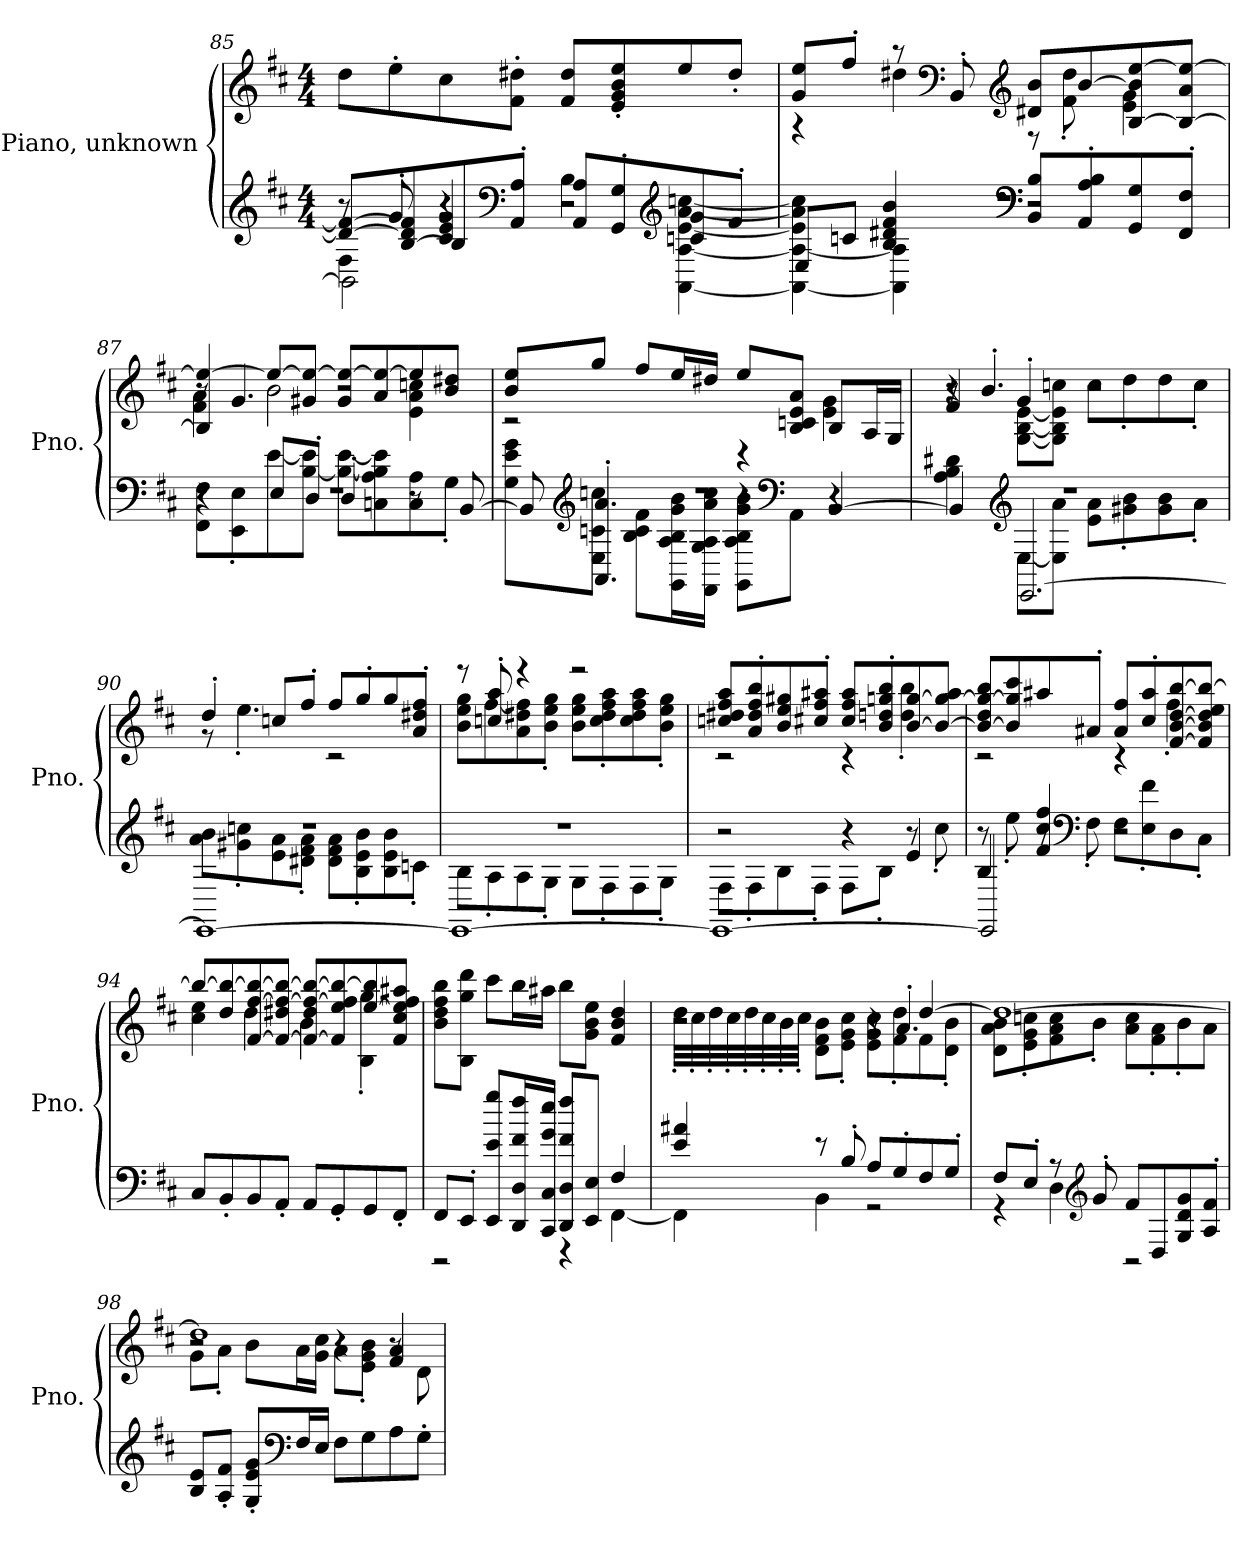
**kern	**kern
*part1	*part1
*staff2	*staff1
*I"Piano, unknown	*
*I'Pno.	*
*clefG2	*clefG2
*k[f#c#]	*k[f#c#]
*M4/4	*M4/4
=85	=85
*^	*
*	*^	*
*	*	*^	*
8r	4F#\	8d/_ 8f#/_L	2BB\]	8dd\L
8g'/	.	[8B/ 8d/] 8f#/]	.	8ee'\
4c#/ 4e/ 4g/	4r	8B/]	.	8cc#\
*clefF4	*	*	*	*
.	.	8AA/' 8A/'J	.	8f#\' 8dd#X\'J
2r	4B\	8AA/ 8A/L	2r	8f#/ 8dd#/L
.	.	8GG/' 8G/'	.	8e/' 8g/' 8b/' 8ee/'
*clefG2	*	*	*	*
.	[4AA\ [4A\ [4e\ [4a\ [4ccn\	8cn/ 8g/	.	8ee/
.	.	8f#'/J	.	8dd#'/J
*	*	*v	*v	*
!!LO:LB:g=z
=86	=86	=86	=86
*	*	*	*^
1r	4AA\_ 4A\_ 4e\] 4a\] 4cc\]	8E/L	8g/ 8ee/L	4r
.	.	8cn/J	8ff#'/J	.
.	4AA\] 4A\]	4B/ 4d#X/ 4f#/ 4b/	8r	4dd#X\
*	*	*	*clefF4	*
.	.	.	8BB'/	.
*clefF4	*	*	*clefG2	*
.	2r	8BB/ 8B/L	8d#X/ 8b/L	8r
.	.	8AA/' 8A/' 8B/'	[8b/	8f#\' 8dd#\'
.	.	8GG/ 8G/	[8B/ 8b/] [8ee/	4e\ 4g\
.	.	8FF#/' 8F#/'J	8B/_ 8a/ 8ee/_J	.
=87	=87	=87	=87	=87
*	*	*	*	*^
1r	8FF#\ 8F#\L	4r	4B/] 4ee/_	4f#\ 4a\	8r
.	8EE\' 8E\'	.	.	.	4.g/
.	[8e\	8E/L	8ee/L_	2b\	.
.	[8B\ 8e\]J	8D'/J	8g#X/ 8ee/_J	.	.
.	8B\_ [8e\L	4D'/	8g#/ 8ee/_L	.	2r
.	8Cn\ 8A\ 8B\] 8e\]	.	8a/ 8ee/_	.	.
.	8C\ 8A\	8r	8ee/]	4e\ 4a\ 4ccn\	.
.	8G'\J	[8BB/	8b/ 8dd#X/J	.	.
*	*	*	*	*v	*v
!!LO:LB:g=z
=88	=88	=88	=88	=88
1r	8G\ 8e\ 8g\L	8BB/]	8b/ 8ee/L	2r
*clefG2	*	*	*	*
.	8E\ 8cn\ 8ccn\J	4.AA/' 4.a/'	8gg/J	.
.	8B\ 8c\ 8f#\L	.	8ff#/L	.
.	16GG\ 16A\ 16B\ 16g\ 16b\L	.	16ee/L	.
.	16FF#\ 16G\ 16A\ 16a\ 16cc\JJ	.	16dd#X/JJ	.
.	8GG\ 8A\ 8B\ 8g\ 8b\L	4r	8ee/L	4r
*clefF4	*	*	*	*
.	8AA\J	.	8B/ 8cn/ 8e/ 8a/J	.
.	4r	[4BB/	8B/L	4e\ 4g\
.	.	.	16A/L	.
.	.	.	16G/JJ	.
=89	=89	=89	=89	=89
*	*	*	*	*^
1r	4A\ 4B\ 4d#X\	4BB/]	8r	4r	4f#/
.	.	.	4.b'/	.	.
*clefG2	*	*	*	*	*
.	[8E\L	[2.EE/	.	[8G\ [8B\ [8e\L	4g'/
.	8E\] 8a\J	.	.	8G\] 8B\] 8e\] 8ccn\J	.
.	8e\ 8a\L	.	2r	8cc\L	2r
.	8g#X\' 8b\'	.	.	8dd'\	.
.	8g#\ 8b\	.	.	8dd\	.
.	8a'\J	.	.	8cc'\J	.
*	*	*	*	*v	*v
!!LO:LB:g=z
=90	=90	=90	=90	=90
1r	8a\ 8b\L	1EE_	4dd'/	8r
.	8g#X\' 8ccn\'	.	.	4.ee'\
.	8e\ 8a\	.	8ccn/L	.
.	8d#X\' 8f#\' 8a\'J	.	8ff#'/J	.
.	8d#\ 8f#\ 8a\L	.	8ff#/L	2r
.	8B\' 8e\' 8b\'	.	8gg'/	.
.	8B\ 8e\ 8b\	.	8gg/	.
.	8cn'\J	.	8a/' 8dd#X/' 8ff#/'J	.
=91	=91	=91	=91	=91
1r	8B\L	1EE_	8r	8b\ 8ee\ 8gg\L
.	8A'\	.	8ccn/' 8aa/'	[8ff#\
.	8A\	.	4r	8a\ 8dd#X\ 8ff#\]
.	8G'\J	.	.	8b\' 8ee\' 8gg\'J
.	8G\L	.	2r	8b\ 8ee\ 8gg\L
.	8F#'\	.	.	8cc\' 8dd#\' 8ff#\' 8aa\'
.	8F#\	.	.	8cc\ 8dd#\ 8ff#\ 8aa\
.	8G'\J	.	.	8b\' 8ee\' 8gg\'J
!!LO:LB:g=z	!!
=92	=92	=92	=92	=92
2r	8F#\L	1EE_	8ccn/ 8dd#X/ 8ff#/ 8aa/L	2r
.	8F#'\	.	8a/' 8dd#/' 8ff#/' 8bb/'	.
.	8B\	.	8b/ 8ee/ 8gg#X/	.
.	8F#'\J	.	8cc#X/' 8ff#/' 8aa#X/'J	.
4r	8F#\L	.	8cc#/ 8ff#/ 8aa#/L	4r
.	8B'\J	.	8b/' 8ddn/' 8ggn/' 8bb/'	.
4e/	8r	.	[8b/ [8gg/	4dd\' 4bb\'
.	8cc#'\	.	8b/_ 8gg/_ 8aa#/J	.
=93	=93	=93	=93	=93
4B/	8r	2EE/]	8b/_ 8dd/ 8gg/_ 8bb/L	2r
.	8ee'\	.	8b/] 8gg/] 8ccc#/	.
4f#/ 4cc#/ 4ff#/	8r	.	8aa#X/	.
*clefF4	*	*	*	*
.	8F#'\	.	8a#X'/J	.
2r	8F#\L	2r	8a#/ 8ff#/L	4r
.	8E\' 8f#\'	.	8cc#/' 8aa#/'	.
.	8D\	.	[8f#/ [8b/ [8dd/ [8bb/	4ff#'\
.	8C#'\J	.	8f#/] 8b/] 8dd/] 8ee/ 8bb/_J	.
*v	*v	*v	*	*
!!LO:PB:g=z	!!
=94	=94	=94
8C#/L	8bb/L_	4cc#\ 4ee\
8BB'/	8dd/ 8bb/_	.
8BB/	[8f#/ [8ff#/ 8bb/_	4dd\
8AA'/J	8f#/_ 8dd#X/ 8ff#/_ 8bb/_J	.
8AA/L	8f#/_ 8dd#/ 8ff#/_ 8bb/_L	4b\
8GG'/	8f#/] 8ee/ 8ff#/] 8bb/_	.
8GG/	[8ee/ 8bb/]	4B\' 4gg\'
8FF#'/J	8f#/ 8cc#/ 8ee/] 8ff#/ 8aa#X/J	.
*	*v	*v
=95	=95
*^	*
8FF#/L	2r	8b\ 8dd\ 8ff#\ 8bb\L
8EE'/J	.	8B\ 8gg\ 8ddd\J
8EE/ 8e/ 8gg/L	.	8ccc#\L
16DD/ 16D/ 16f#/ 16ff#/L	.	16bb\L
16CC#/ 16C#/ 16g/ 16ee/JJ	.	16aa#X\JJ
8DD/ 8D/ 8f#/ 8ff#/L	4r	8bb\L
8EE/ 8E/J	.	8g\ 8b\ 8ee\J
4F#/	[4FF#\	4f#/ 4b/ 4dd/
=96	=96	=96
*	*	*^
*	*	*	*^
4e/ 4a#X/	4FF#\]	2r	32dd'\LLL	2r
.	.	.	32cc#'\	.
.	.	.	32dd'\	.
.	.	.	32cc#'\	.
.	.	.	32dd'\	.
.	.	.	32cc#'\	.
.	.	.	32b'\	.
.	.	.	32cc#'\JJJ	.
8r	4BB\	.	8d\ 8f#\ 8b\L	.
8B'/	.	.	8e\' 8g\' 8cc#\'J	.
8A/L	2r	4r	8e\ 8g\ 8cc#\L	8r
8G'/	.	.	8f#\' 8dd\'	4.a'/
8F#/	.	[4dd/	8f#\	.
8G'/J	.	.	8d\' 8b\'J	.
*	*	*	*v	*v
!!LO:LB:g=z
=97	=97	=97	=97
8F#/L	4r	1dd_	8d\ 8a\ 8b\L
8E'/J	.	.	8e\' 8g\' 8ccn\'
8r	4D\	.	8f#\ 8a\ 8cc\
*clefG2	*	*	*
8g'/	.	.	8b'\J
8f#/L	2r	.	8a\ 8cc\L
8D/	.	.	8f#\' 8a\'
8G/ 8d/ 8g/	.	.	8b'\
8A/' 8f#/'J	.	.	8a\J
*v	*v	*	*
=98	=98	=98
*	*	*^
8B/ 8e/L	1dd]	8g\L	2r
8A/' 8f#/'J	.	8a'\J	.
8G/' 8e/' 8g/'L	.	8b\L	.
*clefF4	*	*	*
16F#/L	.	16a\L	.
16E/JJ	.	16g\ 16cc#\JJ	.
8F#\L	.	8a\L	4r
8G\	.	8e\' 8g\' 8b\'J	.
8A\	.	8r	4f#/ 4a/
8G'\J	.	8d\	.
*	*v	*v	*v
=	=
*-	*-
